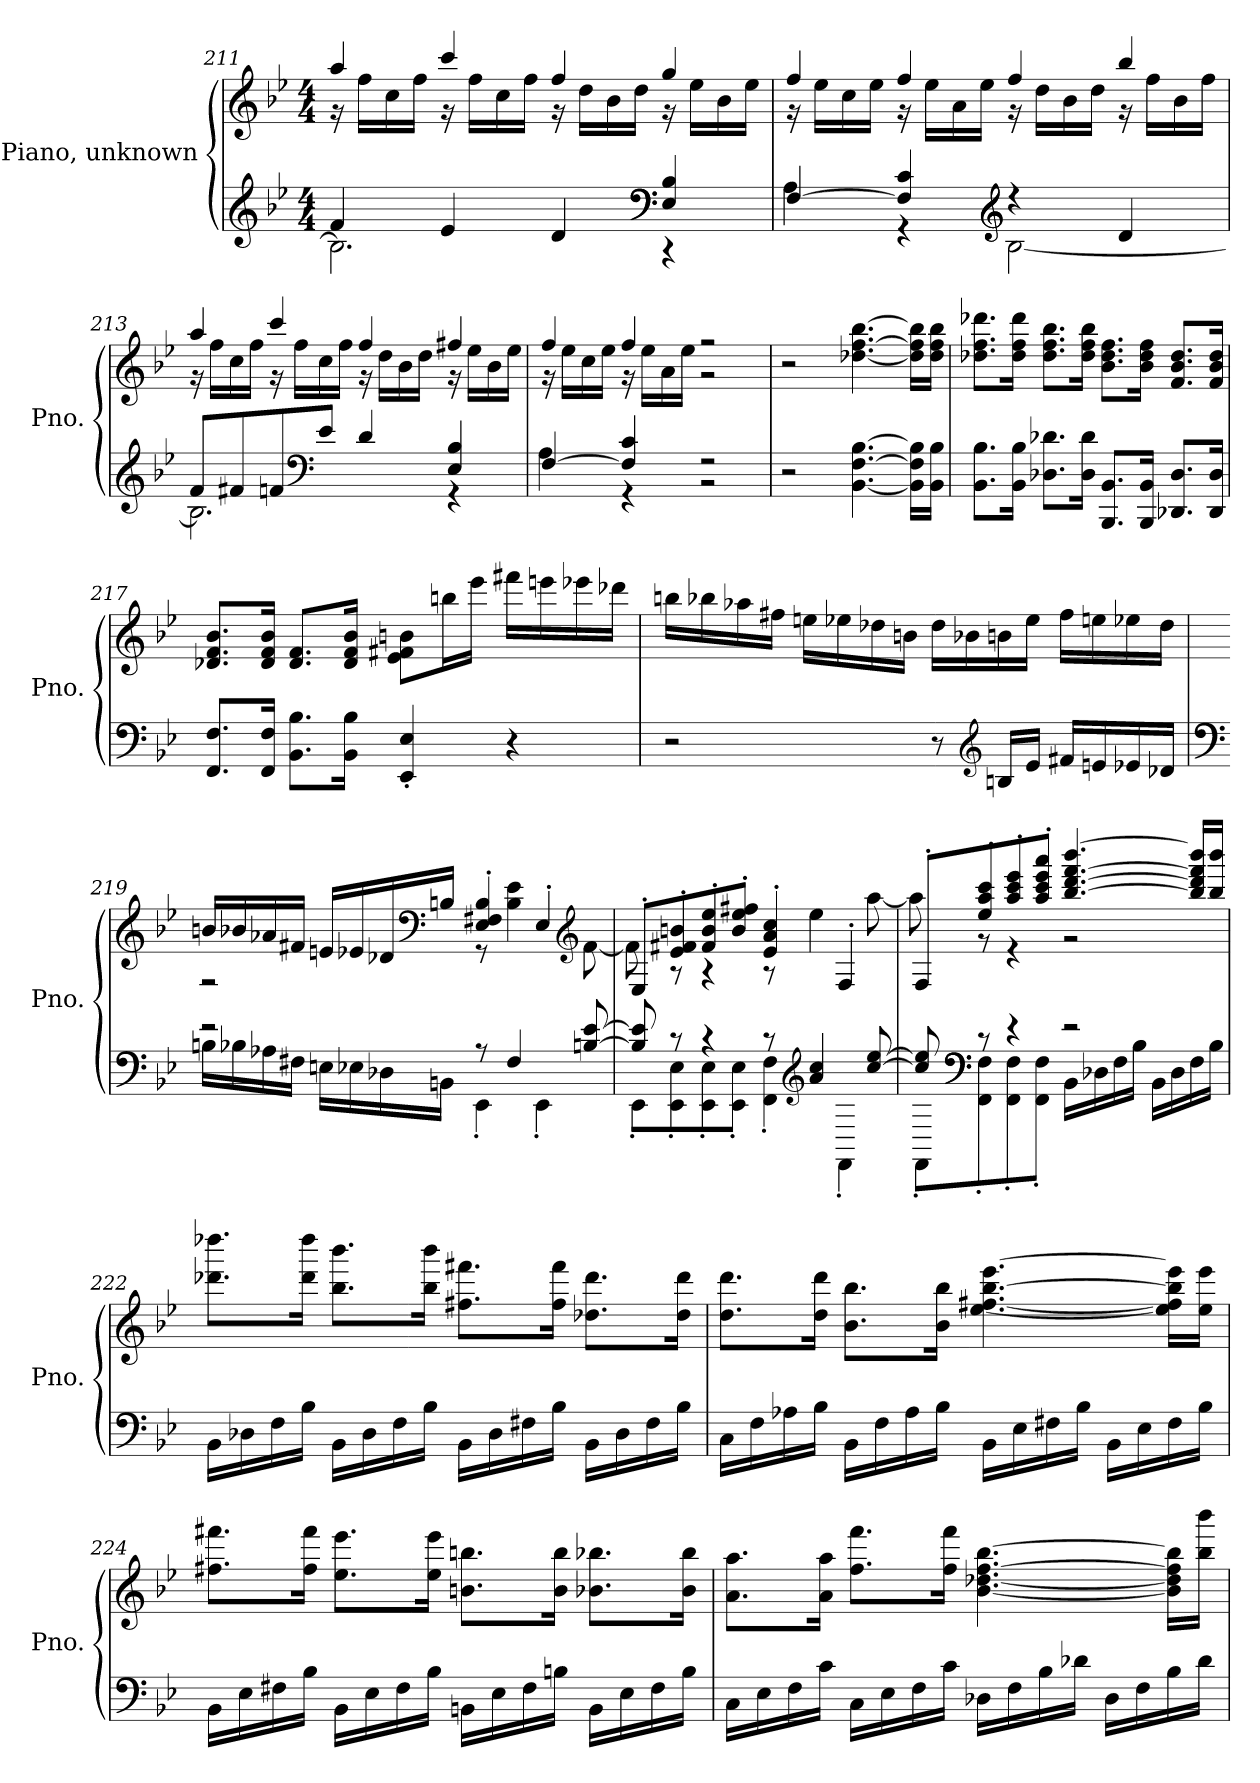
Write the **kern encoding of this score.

**kern	**kern
*part1	*part1
*staff2	*staff1
*I"Piano, unknown	*
*I'Pno.	*
*clefG2	*clefG2
*k[b-e-]	*k[b-e-]
*M4/4	*M4/4
=211	=211
*^	*^
4f/	2.B-\]	4aa/	16r
.	.	.	16ff\LL
.	.	.	16cc\
.	.	.	16ff\JJ
4e-/	.	4ccc/	16r
.	.	.	16ff\LL
.	.	.	16cc\
.	.	.	16ff\JJ
4d/	.	4ff/	16r
.	.	.	16dd\LL
.	.	.	16b-\
.	.	.	16dd\JJ
*clefF4	*	*	*
4E-/ 4B-/	4r	4gg/	16r
.	.	.	16ee-\LL
.	.	.	16b-\
.	.	.	16ee-\JJ
!!LO:LB:g=z	!!
=212	=212	=212	=212
[4F/	4A\	4ff/	16r
.	.	.	16ee-\LL
.	.	.	16cc\
.	.	.	16ee-\JJ
4F/] 4c/	4r	4ff/	16r
.	.	.	16ee-\LL
.	.	.	16a\
.	.	.	16ee-\JJ
*clefG2	*	*	*
4r	[2B-\	4ff/	16r
.	.	.	16dd\LL
.	.	.	16b-\
.	.	.	16dd\JJ
4d/	.	4bb-/	16r
.	.	.	16ff\LL
.	.	.	16b-\
.	.	.	16ff\JJ
=213	=213	=213	=213
8f/L	2.B-\]	4aa/	16r
.	.	.	16ff\LL
8f#X/	.	.	16cc\
.	.	.	16ff\JJ
8fn/	.	4ccc/	16r
.	.	.	16ff\LL
*clefF4	*	*	*
8e-/J	.	.	16cc\
.	.	.	16ff\JJ
4d/	.	4ff/	16r
.	.	.	16dd\LL
.	.	.	16b-\
.	.	.	16dd\JJ
4E-/ 4B-/	4r	4ff#X/	16r
.	.	.	16ee-\LL
.	.	.	16b-\
.	.	.	16ee-\JJ
=214	=214	=214	=214
[4F/	4A\	4ff/	16r
.	.	.	16ee-\LL
.	.	.	16cc\
.	.	.	16ee-\JJ
4F/] 4c/	4r	4ff/	16r
.	.	.	16ee-\LL
.	.	.	16a\
.	.	.	16ee-\JJ
2r	2r	2r	2r
*v	*v	*	*
*	*v	*v
!!LO:LB:g=z
=215	=215
2r	2r
[4.BB-\ [4.F\ [4.B-\	[4.dd-X\ [4.ff\ [4.bb-\
16BB-\] 16F\] 16B-\]LL	16dd-\] 16ff\] 16bb-\]LL
16BB-\ 16B-\JJ	16dd-\ 16ff\ 16bb-\JJ
=216	=216
8.BB-\ 8.B-\L	8.dd-X\ 8.ff\ 8.ddd-X\L
16BB-\ 16B-\Jk	16dd-\ 16ff\ 16ddd-\Jk
8.D-X\ 8.d-X\L	8.dd-\ 8.ff\ 8.bb-\L
16D-\ 16d-\Jk	16dd-\ 16ff\ 16bb-\Jk
8.BBB-/ 8.BB-/L	8.b-\ 8.dd-\ 8.ff\L
16BBB-/ 16BB-/Jk	16b-\ 16dd-\ 16ff\Jk
8.DD-X/ 8.D-/L	8.f/ 8.b-/ 8.dd-/L
16DD-/ 16D-/Jk	16f/ 16b-/ 16dd-/Jk
=217	=217
8.FF/ 8.F/L	8.d-X/ 8.f/ 8.b-/L
16FF/ 16F/Jk	16d-/ 16f/ 16b-/Jk
8.BB-\ 8.B-\L	8.d-/ 8.f/L
16BB-\ 16B-\Jk	16d-/ 16f/ 16b-/Jk
4EE-/' 4E-/'	8e-\ 8f#X\ 8bn\L
.	16bbn\L
.	16eee-\JJ
4r	16fff#X\LL
.	16eeen\
.	16eee-X\
.	16ddd-X\JJ
!!LO:LB:g=z
=218	=218
2r	16bbn\LL
.	16bb-X\
.	16aa-X\
.	16ff#X\JJ
.	16een\LL
.	16ee-X\
.	16dd-X\
.	16bn\JJ
8r	16dd-\LL
.	16b-X\
*clefG2	*
16Bn/LL	16bn\
16e-/JJ	16ee-\JJ
16f#X/LL	16ff#\LL
16en/	16een\
16e-X/	16ee-X\
16d-X/JJ	16dd-\JJ
!!LO:PB:g=z
=219	=219
*clefF4	*
*^	*^
2r	16Bn\LL	16bn/LL	2r
.	16B-X\	16b-X/	.
.	16A-X\	16a-X/	.
.	16F#X\JJ	16f#X/JJ	.
.	16En\LL	16en/LL	.
.	16E-X\	16e-X/	.
.	16D-X\	16d-X/	.
*	*	*clefF4	*
.	16BBn\JJ	16Bn/JJ	.
8r	4EE-'\	4E-/' 4F#X/' 4B/'	8r
4F#/	.	.	4B\ 4e-\
.	4EE-'\	4E-'/	.
*	*	*clefG2	*
[8Bn/ [8e-/	.	.	[8f#\
=220	=220	=220	=220
8B/] 8e-/]	8EE-'\L	8E-'/L	8f#\]
8r	8EE-\' 8E-\'	8e-/' 8f#X/' 8bn/'	8r
4r	8EE-\' 8E-\'	8f#/' 8b/' 8ee-/'	4r
.	8EE-\' 8E-\'J	8b/' 8ee-/' 8ff#X/'J	.
8r	4FF\' 4F\'	4e-/' 4a/' 4cc/'	8r
*clefG2	*	*	*
4a/ 4cc/	.	.	4ee-\
.	4FF'\	4F'/	.
[8cc/ [8ee-/	.	.	[8aa\
!!LO:LB:g=z	!!
=221	=221	=221	=221
8cc/] 8ee-/]	8FF'\L	8F'/L	8aa\]
*clefF4	*	*	*
8r	8FF\' 8F\'	8ee-/' 8aa/' 8ccc/'	8r
4r	8FF\' 8F\'	8aa/' 8ccc/' 8eee-/'	4r
.	8FF\' 8F\'J	8aa/' 8ccc/' 8eee-/' 8aaa/'J	.
2r	16BB-\LL	[4.bb-/ [4.ddd/ [4.fff/ [4.bbb-/	2r
.	16D-X\	.	.
.	16F\	.	.
.	16B-\JJ	.	.
.	16BB-\LL	.	.
.	16D-\	.	.
.	16F\	16bb-/] 16ddd/] 16fff/] 16bbb-/]LL	.
.	16B-\JJ	16bb-/ 16bbb-/JJ	.
*v	*v	*	*
*	*v	*v
=222	=222
16BB-\LL	8.ddd-X\ 8.dddd-X\L
16D-X\	.
16F\	.
16B-\JJ	16ddd-\ 16dddd-\Jk
16BB-\LL	8.bb-\ 8.bbb-\L
16D-\	.
16F\	.
16B-\JJ	16bb-\ 16bbb-\Jk
16BB-\LL	8.ff#X\ 8.fff#X\L
16D-\	.
16F#X\	.
16B-\JJ	16ff#\ 16fff#\Jk
16BB-\LL	8.dd-X\ 8.ddd-\L
16D-\	.
16F#\	.
16B-\JJ	16dd-\ 16ddd-\Jk
!!LO:LB:g=z
=223	=223
16C\LL	8.dd\ 8.ddd\L
16F\	.
16A-X\	.
16B-\JJ	16dd\ 16ddd\Jk
16BB-\LL	8.b-\ 8.bb-\L
16F\	.
16A-\	.
16B-\JJ	16b-\ 16bb-\Jk
16BB-\LL	[4.ee-\ [4.ff#X\ [4.bb-\ [4.eee-\
16E-\	.
16F#X\	.
16B-\JJ	.
16BB-\LL	.
16E-\	.
16F#\	16ee-\] 16ff#\] 16bb-\] 16eee-\]LL
16B-\JJ	16ee-\ 16eee-\JJ
=224	=224
16BB-\LL	8.ff#X\ 8.fff#X\L
16E-\	.
16F#X\	.
16B-\JJ	16ff#\ 16fff#\Jk
16BB-\LL	8.ee-\ 8.eee-\L
16E-\	.
16F#\	.
16B-\JJ	16ee-\ 16eee-\Jk
16BBn\LL	8.bn\ 8.bbn\L
16E-\	.
16F#\	.
16Bn\JJ	16b\ 16bb\Jk
16BB\LL	8.b-X\ 8.bb-X\L
16E-\	.
16F#\	.
16B\JJ	16b-\ 16bb-\Jk
!!LO:LB:g=z
=225	=225
16C\LL	8.a\ 8.aa\L
16E-\	.
16F\	.
16c\JJ	16a\ 16aa\Jk
16C\LL	8.ff\ 8.fff\L
16E-\	.
16F\	.
16c\JJ	16ff\ 16fff\Jk
16D-X\LL	[4.b-\ [4.dd-X\ [4.ff\ [4.bb-\
16F\	.
16B-\	.
16d-X\JJ	.
16D-\LL	.
16F\	.
16B-\	16b-\] 16dd-\] 16ff\] 16bb-\]LL
16d-\JJ	16bb-\ 16bbb-\JJ
=	=
*-	*-
